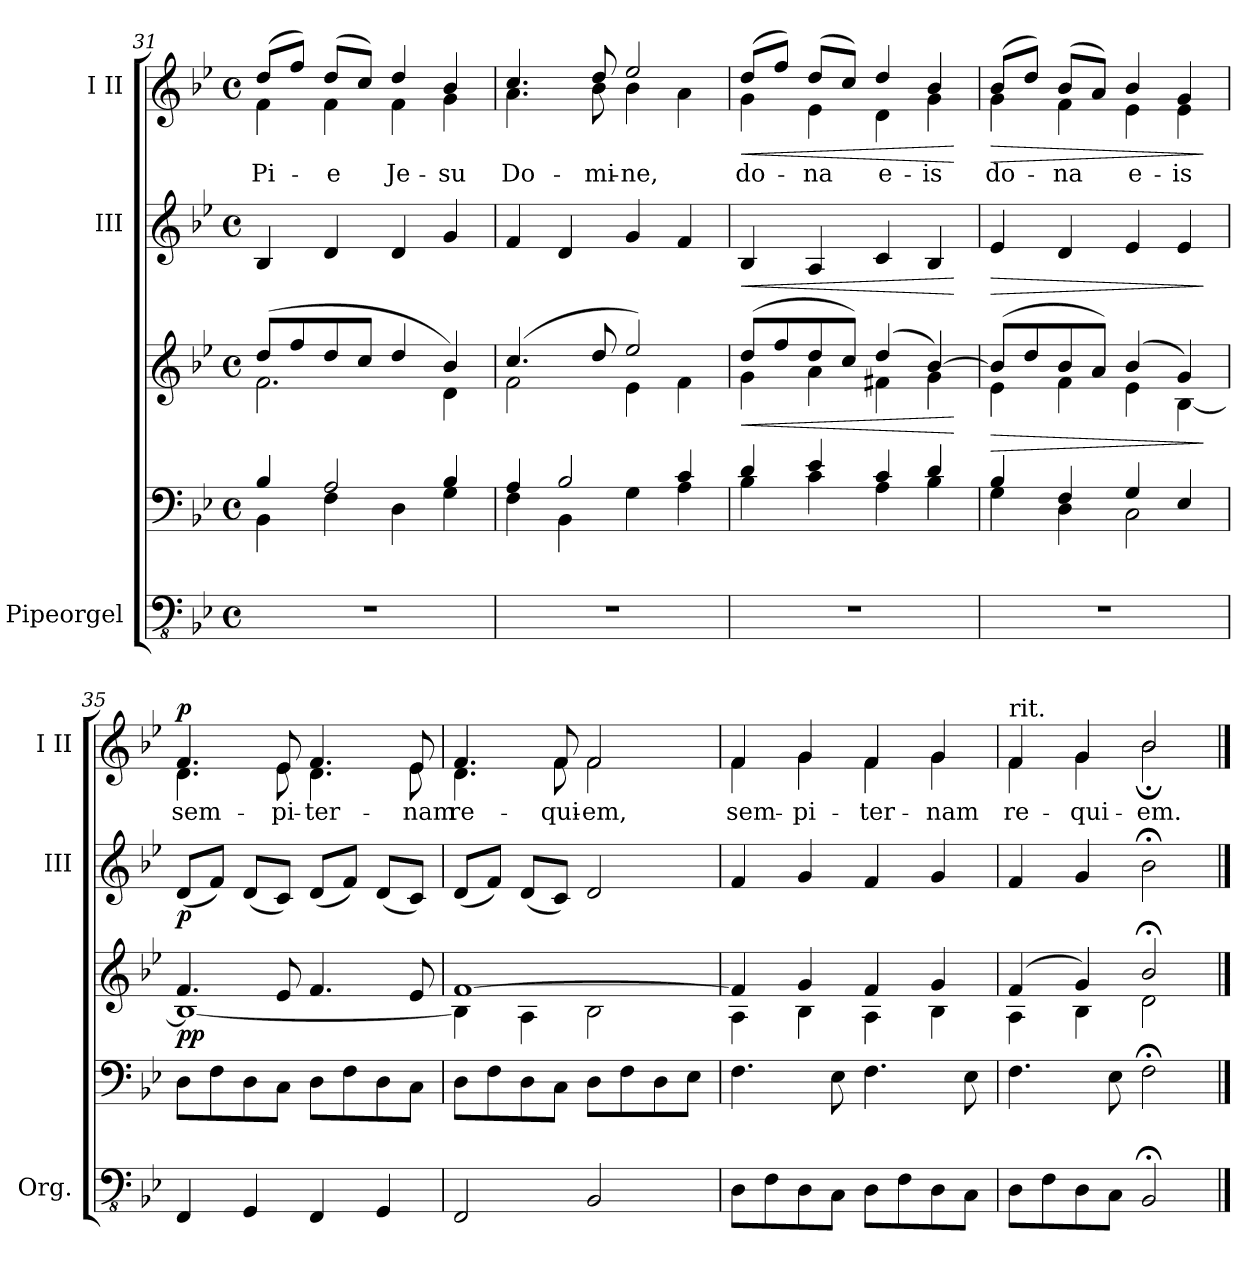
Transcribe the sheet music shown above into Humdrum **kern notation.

**kern	**kern	**kern	**dynam	**kern	**dynam	**kern	**text	**dynam
*part3	*part3	*part3	*part3	*part2	*part2	*part1	*part1	*part1
*staff5	*staff4	*staff3	*staff3/4/5	*staff2	*staff2	*staff1	*staff1	*staff1
*I"Pipeorgel	*	*	*	*I"III	*	*I"I II	*	*
*I'Org.	*	*	*	*I'III	*	*I'I II	*	*
*clefFv4	*clefF4	*clefG2	*	*clefG2	*	*clefG2	*	*
*k[b-e-]	*k[b-e-]	*k[b-e-]	*	*k[b-e-]	*	*k[b-e-]	*	*
*M4/4	*M4/4	*M4/4	*	*M4/4	*	*M4/4	*	*
*met(c)	*met(c)	*met(c)	*	*met(c)	*	*met(c)	*	*
=31	=31	=31	=31	=31	=31	=31	=31	=31
*	*^	*^	*	*	*	*	*	*
!	!	!	!	!	!	!	!	!	!LO:LY:b	!
*	*	*	*	*	*	*	*	*^	*	*
1r	4B-/	4BB-\	(8dd/L	2.f\	.	4B-/	.	(8dd/L	4f\	Pi-	.
.	.	.	8ff/	.	.	.	.	8ff/J)	.	.	.
!	!	!	!	!	!	!	!	!	!	!LO:LY:b	!
.	2A/	4F\	8dd/	.	.	4d/	.	(8dd/L	4f\	-e	.
.	.	.	8cc/J	.	.	.	.	8cc/J)	.	.	.
!	!	!	!	!	!	!	!	!	!	!LO:LY:b	!
.	.	4D\	4dd/	.	.	4d/	.	4dd/	4f\	Je-	.
!	!	!	!	!	!	!	!	!	!	!LO:LY:b	!
.	4B-/	4G\	4b-/)	4d\	.	4g/	.	4b-/	4g\	-su	.
!!LO:LB:g=z	!!
=32	=32	=32	=32	=32	=32	=32	=32	=32	=32	=32	=32
!	!	!	!	!	!	!	!	!	!	!LO:LY:b	!
1r	4A/	4F\	(4.cc/	2f\	.	4f/	.	4.cc/	4.a\	Do-	.
.	2B-/	4BB-\	.	.	.	4d/	.	.	.	.	.
!	!	!	!	!	!	!	!	!	!	!LO:LY:b	!
.	.	.	8dd/	.	.	.	.	8dd/	8b-\	-mi-	.
!	!	!	!	!	!	!	!	!	!	!LO:LY:b	!
.	.	4G\	2ee-/)	4e-\	.	4g/	.	2ee-/	4b-\	-ne,	.
.	4c/	4A\	.	4f\	.	4f/	.	.	4a\	.	.
=33	=33	=33	=33	=33	=33	=33	=33	=33	=33	=33	=33
!	!	!	!	!	!LO:HP:b	!	!LO:HP:b	!	!	!LO:LY:b	!LO:HP:b
1r	4d/	4B-\	(8dd/L	4g\	<	4B-/	<	(8dd/L	4g\	do-	<
.	.	.	8ff/	.	.	.	.	8ff/J)	.	.	.
!	!	!	!	!	!	!	!	!	!	!LO:LY:b	!
.	4e-/	4c\	8dd/	4a\	.	4A/	.	(8dd/L	4e-\	-na	.
.	.	.	8cc/J)	.	.	.	.	8cc/J)	.	.	.
!	!	!	!	!	!	!	!	!	!	!LO:LY:b	!
.	4c/	4A\	(4dd/	4f#X\	.	4c/	.	4dd/	4d\	e-	.
!	!	!	!	!	!	!	!	!	!	!LO:LY:b	!
.	4d/	4B-\	[4b-/)	4g\	.	4B-/	.	4b-/	4g\	-is	.
*	*v	*v	*	*	*	*	*	*v	*v	*	*
*	*	*v	*v	*	*	*	*	*	*
.	.	.	[	.	[	.	.	[
=34	=34	=34	=34	=34	=34	=34	=34	=34
*	*^	*	*	*	*	*	*	*
!	!	!	!	!LO:HP:b	!	!LO:HP:b	!	!LO:LY:b	!LO:HP:b
*	*	*	*^	*	*	*	*^	*	*
1r	4B-/	4G\	(8b-/L]	4e-\	>	4e-/	>	(8b-/L	4g\	do-	>
.	.	.	8dd/	.	.	.	.	8dd/J)	.	.	.
!	!	!	!	!	!	!	!	!	!	!LO:LY:b	!
.	4F/	4D\	8b-/	4f\	.	4d/	.	(8b-/L	4f\	-na	.
.	.	.	8a/J)	.	.	.	.	8a/J)	.	.	.
!	!	!	!	!	!	!	!	!	!	!LO:LY:b	!
.	4G/	2C\	(4b-/	4e-\	.	4e-/	.	4b-/	4e-\	e-	.
!	!	!	!	!	!	!	!	!	!	!LO:LY:b	!
.	4E-/	.	4g/)	[4B-\	.	4e-/	.	4g/	4e-\	-is	.
*	*v	*v	*	*	*	*	*	*v	*v	*	*
*	*	*v	*v	*	*	*	*	*	*
.	.	.	]	.	]	.	.	]
=35	=35	=35	=35	=35	=35	=35	=35	=35
*	*	*^	*	*	*	*	*	*
!	!	!	!	!LO:DY:b	!	!LO:DY:b	!	!LO:LY:b	!LO:DY:b
*	*	*	*	*	*	*	*^	*	*
4FFF/	8D\L	4.f/	1B-_	pp	(8d/L	p	4.f/	4.d\	sem-	p
.	8F\	.	.	.	8f/J)	.	.	.	.	.
4GGG/	8D\	.	.	.	(8d/L	.	.	.	.	.
!	!	!	!	!	!	!	!	!	!LO:LY:b	!
.	8C\J	8e-/	.	.	8c/J)	.	8e-/	8e-\	-pi-	.
!	!	!	!	!	!	!	!	!	!LO:LY:b	!
4FFF/	8D\L	4.f/	.	.	(8d/L	.	4.f/	4.d\	-ter-	.
.	8F\	.	.	.	8f/J)	.	.	.	.	.
4GGG/	8D\	.	.	.	(8d/L	.	.	.	.	.
!	!	!	!	!	!	!	!	!	!LO:LY:b	!
.	8C\J	8e-/	.	.	8c/J)	.	8e-/	8e-\	-nam	.
!!LO:PB:g=z	!!
=36	=36	=36	=36	=36	=36	=36	=36	=36	=36	=36
!	!	!	!	!	!	!	!	!	!LO:LY:b	!
2FFF/	8D\L	[1f	4B-\]	.	(8d/L	.	4.f/	4.d\	re-	.
.	8F\	.	.	.	8f/J)	.	.	.	.	.
.	8D\	.	4A\	.	(8d/L	.	.	.	.	.
!	!	!	!	!	!	!	!	!	!LO:LY:b	!
.	8C\J	.	.	.	8c/J)	.	8f/	8f\	-qui-	.
!	!	!	!	!	!	!	!	!	!LO:LY:b	!
2BBB-/	8D\L	.	2B-\	.	2d/	.	2f/	2f\	-em,	.
.	8F\	.	.	.	.	.	.	.	.	.
.	8D\	.	.	.	.	.	.	.	.	.
.	8E-\J	.	.	.	.	.	.	.	.	.
=37	=37	=37	=37	=37	=37	=37	=37	=37	=37	=37
!	!	!	!	!	!	!	!	!	!LO:LY:b	!
8DD\L	4.F\	4f/]	4A\	.	4f/	.	4f/	4f\	sem-	.
8FF\	.	.	.	.	.	.	.	.	.	.
!	!	!	!	!	!	!	!	!	!LO:LY:b	!
8DD\	.	4g/	4B-\	.	4g/	.	4g/	4g\	-pi-	.
8CC\J	8E-\	.	.	.	.	.	.	.	.	.
!	!	!	!	!	!	!	!	!	!LO:LY:b	!
8DD\L	4.F\	4f/	4A\	.	4f/	.	4f/	4f\	-ter-	.
8FF\	.	.	.	.	.	.	.	.	.	.
!	!	!	!	!	!	!	!	!	!LO:LY:b	!
8DD\	.	4g/	4B-\	.	4g/	.	4g/	4g\	-nam	.
8CC\J	8E-\	.	.	.	.	.	.	.	.	.
=38	=38	=38	=38	=38	=38	=38	=38	=38	=38	=38
!	!	!	!	!	!	!	!LO:TX:a:t=rit.	!	!	!
!	!	!	!	!	!	!	!	!	!LO:LY:b	!
8DD\L	4.F\	(4f/	4A\	.	4f/	.	4f/	4f\	re-	.
8FF\	.	.	.	.	.	.	.	.	.	.
!	!	!	!	!	!	!	!	!	!LO:LY:b	!
8DD\	.	4g/)	4B-\	.	4g/	.	4g/	4g\	-qui-	.
8CC\J	8E-\	.	.	.	.	.	.	.	.	.
!	!	!	!	!	!	!	!	!	!LO:LY:b	!
2BBB-;</	2F;<\	2b-;</	2d\	.	2b-;<\	.	2b-/	2b-;\	-em.	.
*	*	*v	*v	*	*	*	*v	*v	*	*
==	==	==	==	==	==	==	==	==
*-	*-	*-	*-	*-	*-	*-	*-	*-
